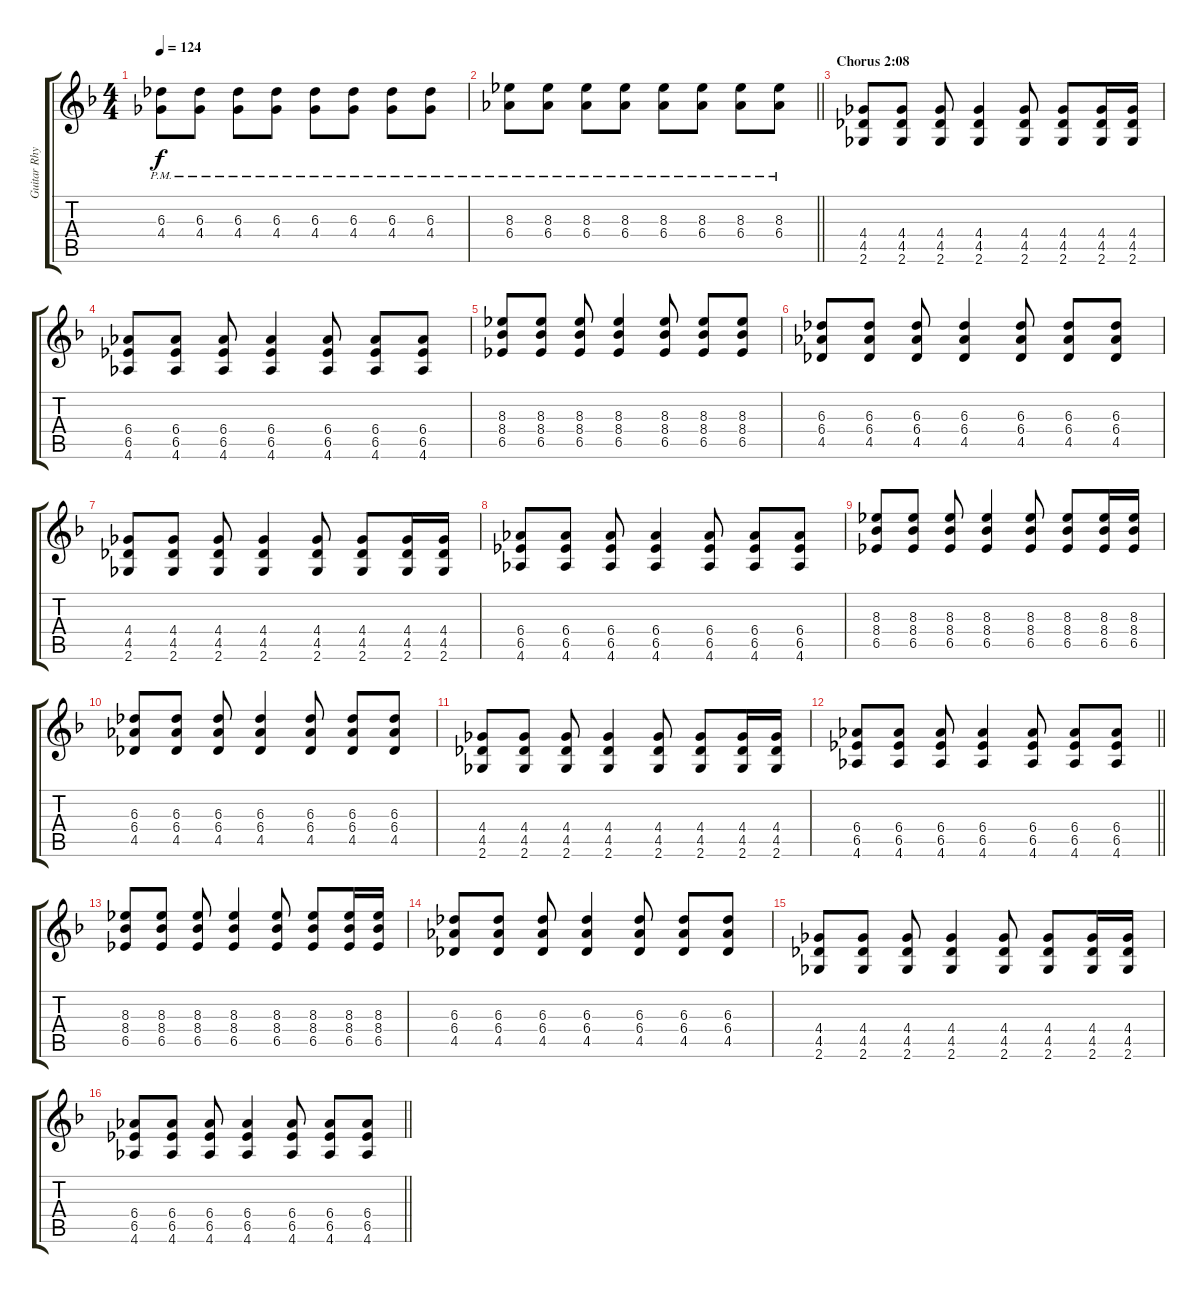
\track ("Guitar Rhythm" "Guitar Rhy") {instrument electricguitarclean}
\staff {score tabs}
\tuning (E4 B3 G3 D3 A2 E2) {hide}
\ts (4 4)
\tempo 124
\clef g2
\ks f
(6.3{pm} 4.4).8{dy f} (6.3{pm} 4.4).8 (6.3{pm} 4.4).8 (6.3{pm} 4.4).8 (6.3{pm} 4.4).8 (6.3{pm} 4.4).8 (6.3{pm} 4.4).8 (6.3{pm} 4.4).8 |
\barLineRight lightlight
(8.3{pm} 6.4).8 (8.3{pm} 6.4).8 (8.3{pm} 6.4).8 (8.3{pm} 6.4).8 (8.3{pm} 6.4).8 (8.3{pm} 6.4).8 (8.3{pm} 6.4).8 (8.3{pm} 6.4).8 |
\section ("" "Chorus 2:08")
(4.4 4.5 2.6).8 (4.4 4.5 2.6).8 (4.4 4.5 2.6).8 (4.4 4.5 2.6).4 (4.4 4.5 2.6).8 (4.4 4.5 2.6).8 (4.4 4.5 2.6).16 (4.4 4.5 2.6).16 |
(6.4 6.5 4.6).8 (6.4 6.5 4.6).8 (6.4 6.5 4.6).8 (6.4 6.5 4.6).4 (6.4 6.5 4.6).8 (6.4 6.5 4.6).8 (6.4 6.5 4.6).8 |
(8.3 8.4 6.5).8 (8.3 8.4 6.5).8 (8.3 8.4 6.5).8 (8.3 8.4 6.5).4 (8.3 8.4 6.5).8 (8.3 8.4 6.5).8 (8.3 8.4 6.5).8 |
(6.3 6.4 4.5).8 (6.3 6.4 4.5).8 (6.3 6.4 4.5).8 (6.3 6.4 4.5).4 (6.3 6.4 4.5).8 (6.3 6.4 4.5).8 (6.3 6.4 4.5).8 |
(4.4 4.5 2.6).8 (4.4 4.5 2.6).8 (4.4 4.5 2.6).8 (4.4 4.5 2.6).4 (4.4 4.5 2.6).8 (4.4 4.5 2.6).8 (4.4 4.5 2.6).16 (4.4 4.5 2.6).16 |
(6.4 6.5 4.6).8 (6.4 6.5 4.6).8 (6.4 6.5 4.6).8 (6.4 6.5 4.6).4 (6.4 6.5 4.6).8 (6.4 6.5 4.6).8 (6.4 6.5 4.6).8 |
(8.3 8.4 6.5).8 (8.3 8.4 6.5).8 (8.3 8.4 6.5).8 (8.3 8.4 6.5).4 (8.3 8.4 6.5).8 (8.3 8.4 6.5).8 (8.3 8.4 6.5).16 (8.3 8.4 6.5).16 |
(6.3 6.4 4.5).8 (6.3 6.4 4.5).8 (6.3 6.4 4.5).8 (6.3 6.4 4.5).4 (6.3 6.4 4.5).8 (6.3 6.4 4.5).8 (6.3 6.4 4.5).8 |
(4.4 4.5 2.6).8 (4.4 4.5 2.6).8 (4.4 4.5 2.6).8 (4.4 4.5 2.6).4 (4.4 4.5 2.6).8 (4.4 4.5 2.6).8 (4.4 4.5 2.6).16 (4.4 4.5 2.6).16 |
\barLineRight lightlight
(6.4 6.5 4.6).8 (6.4 6.5 4.6).8 (6.4 6.5 4.6).8 (6.4 6.5 4.6).4 (6.4 6.5 4.6).8 (6.4 6.5 4.6).8 (6.4 6.5 4.6).8 |
(8.3 8.4 6.5).8 (8.3 8.4 6.5).8 (8.3 8.4 6.5).8 (8.3 8.4 6.5).4 (8.3 8.4 6.5).8 (8.3 8.4 6.5).8 (8.3 8.4 6.5).16 (8.3 8.4 6.5).16 |
(6.3 6.4 4.5).8 (6.3 6.4 4.5).8 (6.3 6.4 4.5).8 (6.3 6.4 4.5).4 (6.3 6.4 4.5).8 (6.3 6.4 4.5).8 (6.3 6.4 4.5).8 |
(4.4 4.5 2.6).8 (4.4 4.5 2.6).8 (4.4 4.5 2.6).8 (4.4 4.5 2.6).4 (4.4 4.5 2.6).8 (4.4 4.5 2.6).8 (4.4 4.5 2.6).16 (4.4 4.5 2.6).16 |
\barLineRight lightlight
(6.4 6.5 4.6).8 (6.4 6.5 4.6).8 (6.4 6.5 4.6).8 (6.4 6.5 4.6).4 (6.4 6.5 4.6).8 (6.4 6.5 4.6).8 (6.4 6.5 4.6).8
